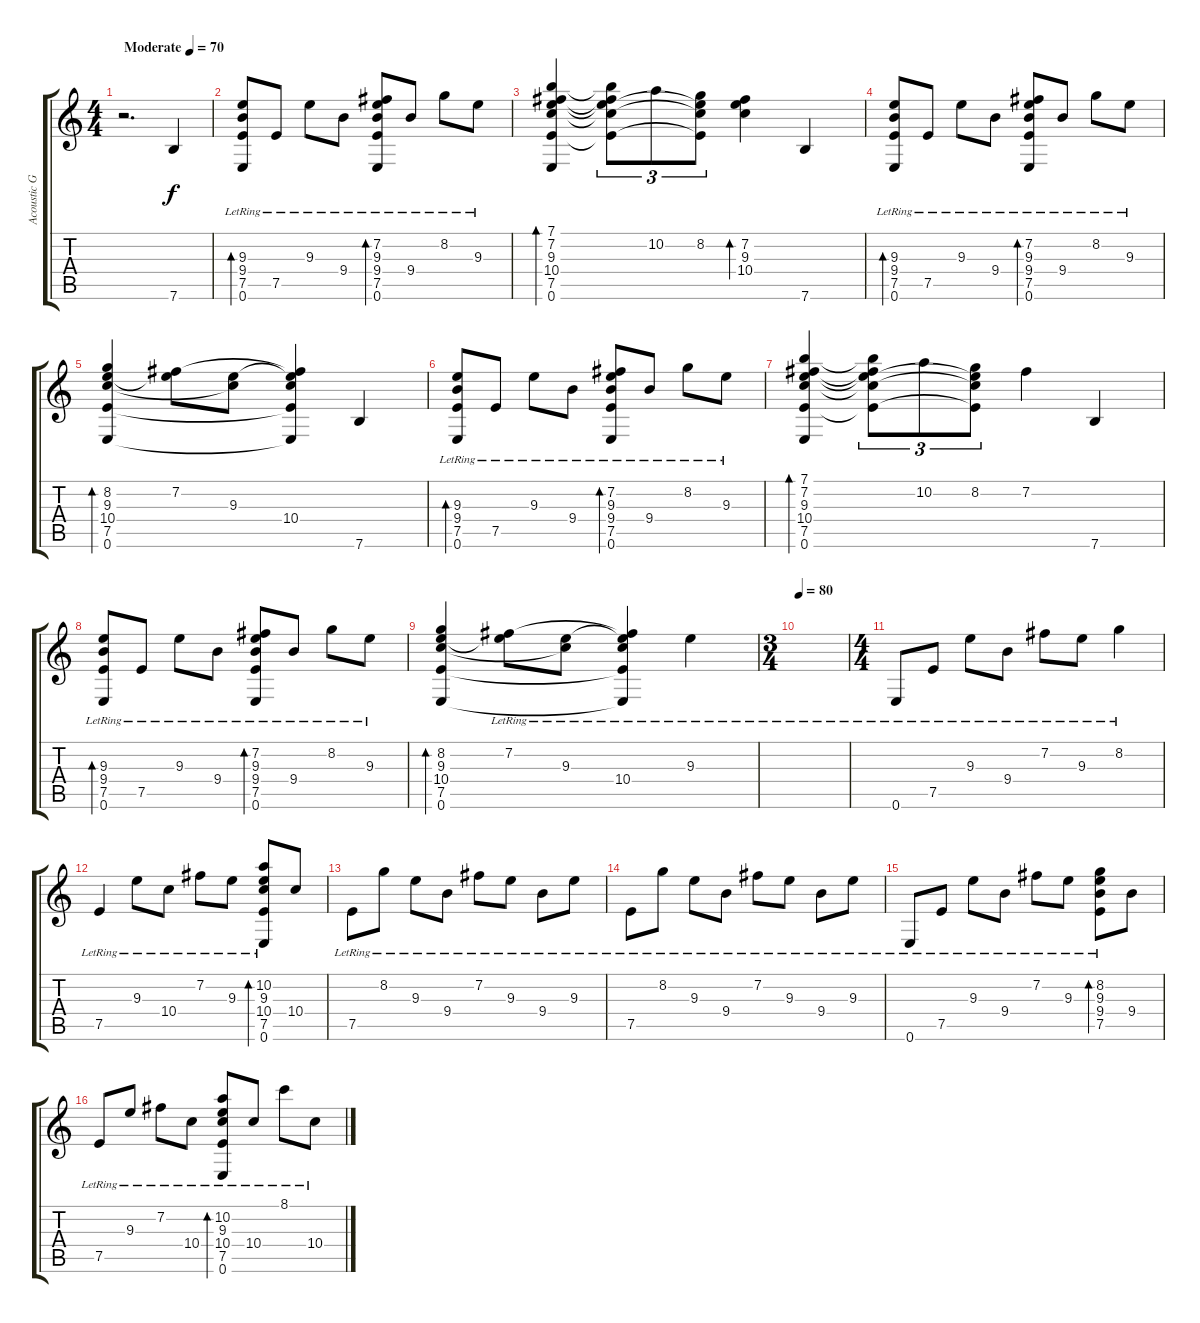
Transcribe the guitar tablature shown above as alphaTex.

\track ("Acoustic Guitar" "Acoustic G") {instrument acousticguitarsteel}
\staff {score tabs}
\tuning (E4 B3 G3 D3 A2 E2) {hide}
\ts (4 4)
\tempo (70 "Moderate")
\clef g2
\ks c
r.2{d dy f instrument acousticguitarsteel} 7.6.4 |
(9.3{lr} 9.4{lr} 7.5{lr} 0.6{lr}).8{bd 120} 7.5{lr}.8 9.3{lr}.8 9.4{lr}.8 (7.2{lr} 9.3{lr} 9.4{lr} 7.5{lr} 0.6).8{bd 120} 9.4{lr}.8 8.2{lr}.8 9.3{lr}.8 |
(7.1 7.2 9.3 10.4 7.5 0.6).4{bd 120} (7.1{t} 7.2{t} 9.3{t} 10.4{t} 7.5{t}).8{tu (3 2)} 10.2.8{tu (3 2)} (8.2 9.3{t} 10.4{t} 7.5{t}).8{tu (3 2)} (7.2 9.3 10.4).4{bd 120} 7.6.4 |
(9.3{lr} 9.4{lr} 7.5{lr} 0.6{lr}).8{bd 120} 7.5{lr}.8 9.3{lr}.8 9.4{lr}.8 (7.2{lr} 9.3{lr} 9.4{lr} 7.5{lr} 0.6).8{bd 120} 9.4{lr}.8 8.2{lr}.8 9.3{lr}.8 |
(8.2 9.3 10.4 7.5 0.6).4{bd 120} (7.2 9.3{t}).8 (9.3 10.4{t}).8 (7.2{t} 9.3{t} 10.4 7.5{t} 0.6{t}).4 7.6.4 |
(9.3{lr} 9.4{lr} 7.5{lr} 0.6{lr}).8{bd 120} 7.5{lr}.8 9.3{lr}.8 9.4{lr}.8 (7.2{lr} 9.3{lr} 9.4{lr} 7.5{lr} 0.6).8{bd 120} 9.4{lr}.8 8.2{lr}.8 9.3{lr}.8 |
(7.1 7.2 9.3 10.4 7.5 0.6).4{bd 120} (7.1{t} 7.2{t} 9.3{t} 10.4{t} 7.5{t}).8{tu (3 2)} 10.2.8{tu (3 2)} (8.2 9.3{t} 10.4{t} 7.5{t}).8{tu (3 2)} 7.2.4 7.6.4 |
(9.3{lr} 9.4{lr} 7.5{lr} 0.6{lr}).8{bd 120} 7.5{lr}.8 9.3{lr}.8 9.4{lr}.8 (7.2{lr} 9.3{lr} 9.4{lr} 7.5{lr} 0.6).8{bd 120} 9.4{lr}.8 8.2{lr}.8 9.3{lr}.8 |
(8.2 9.3 10.4 7.5 0.6).4{bd 120} (7.2{lr} 9.3{t}).8 (9.3{lr} 10.4{t}).8 (7.2{t} 9.3{t} 10.4{lr} 7.5{t} 0.6{t}).4 9.3{lr}.4 |
\ts (3 4)
\tempo 80
|
\ts (4 4)
0.6{lr}.8 7.5{lr}.8 9.3{lr}.8 9.4{lr}.8 7.2{lr}.8 9.3{lr}.8 8.2{lr}.4 |
7.5{lr}.4 9.3{lr}.8 10.4{lr}.8 7.2{lr}.8 9.3{lr}.8 (10.2{lr} 9.3{lr} 10.4{lr} 7.5{lr} 0.6{lr}).8{bd 120} 10.4.8 |
7.5{lr}.8 8.2{lr}.8 9.3{lr}.8 9.4{lr}.8 7.2{lr}.8 9.3{lr}.8 9.4{lr}.8 9.3{lr}.8 |
7.5{lr}.8 8.2{lr}.8 9.3{lr}.8 9.4{lr}.8 7.2{lr}.8 9.3{lr}.8 9.4{lr}.8 9.3{lr}.8 |
0.6{lr}.8 7.5{lr}.8 9.3{lr}.8 9.4{lr}.8 7.2{lr}.8 9.3{lr}.8 (8.2{lr} 9.3 9.4 7.5).8{bd 120} 9.4.8 |
7.5{lr}.8 9.3{lr}.8 7.2{lr}.8 10.4{lr}.8 (10.2{lr} 9.3{lr} 10.4{lr} 7.5{lr} 0.6{lr}).8{bd 120} 10.4{lr}.8 8.1{lr}.8 10.4{lr}.8
